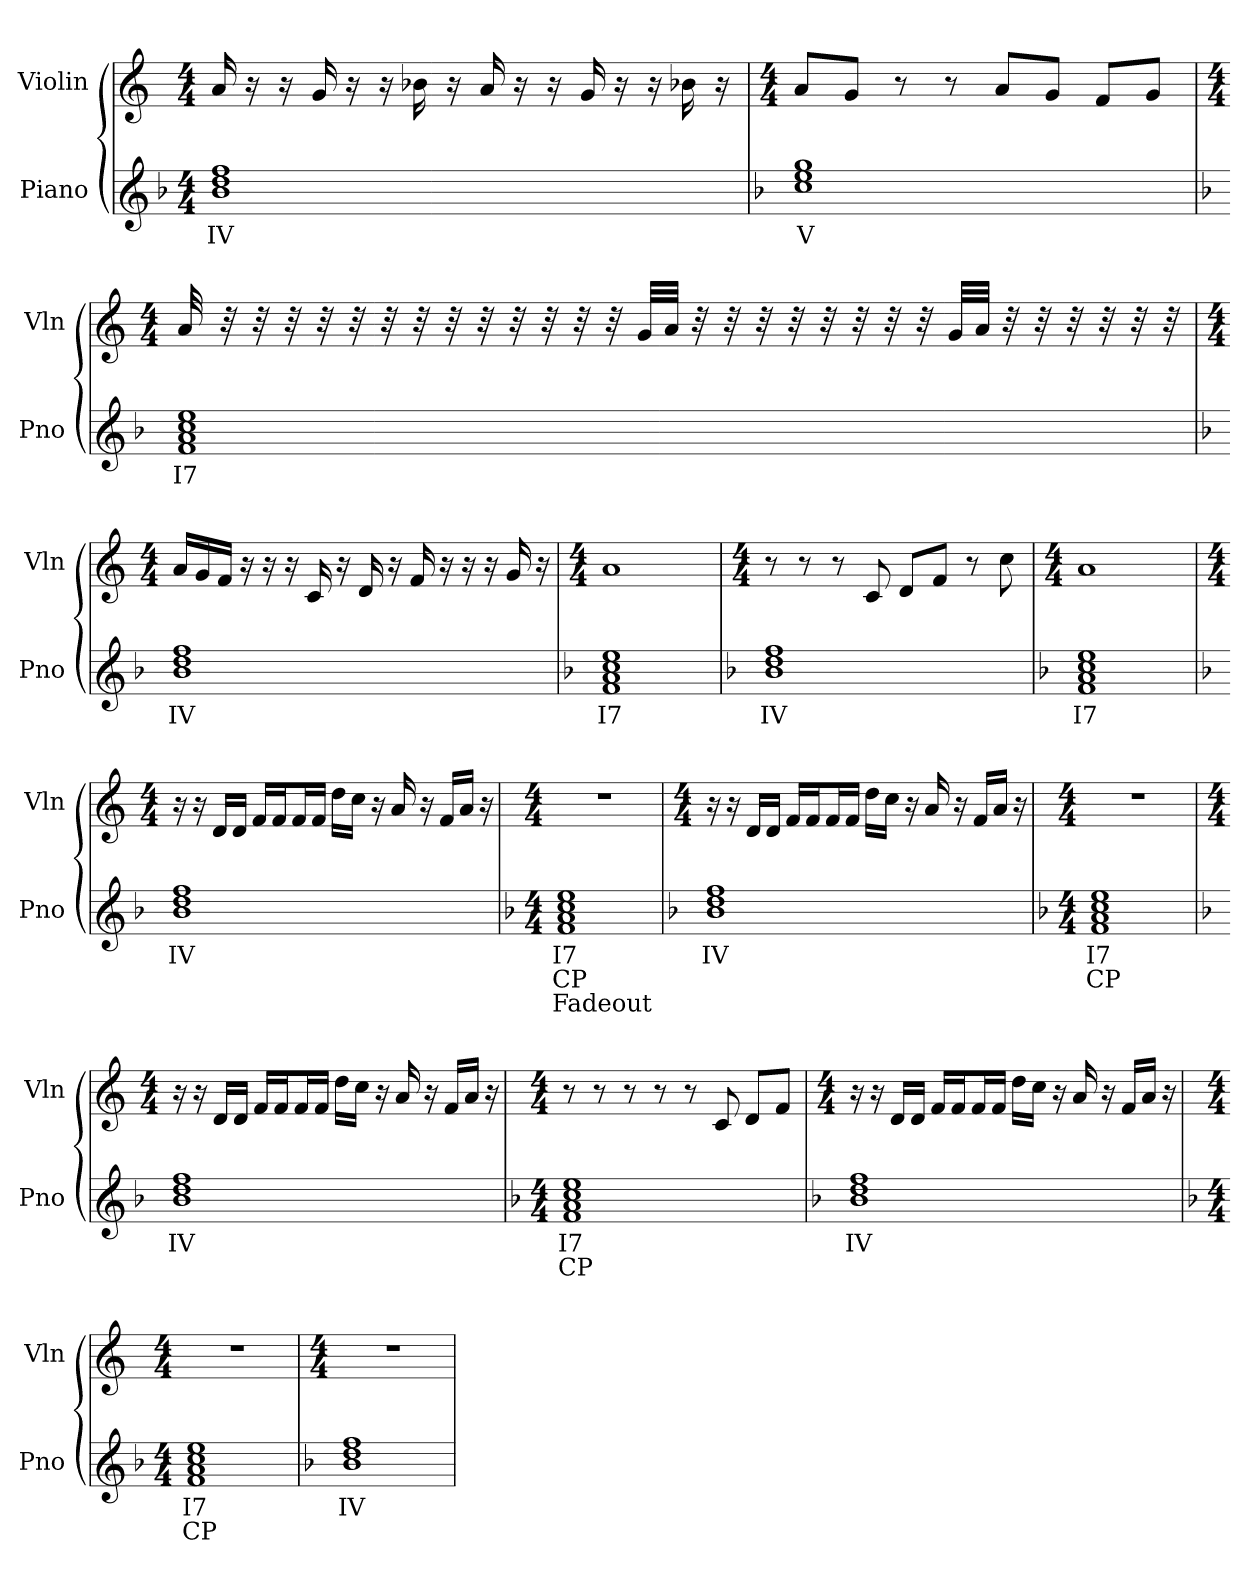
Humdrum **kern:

**kern	**text	**text	**text	**kern
*part2	*part2	*part2	*part2	*part1
*staff2	*staff2	*staff2	*staff2	*staff1
*I"Piano	*	*	*	*I"Violin
*I'Pno	*	*	*	*I'Vln
*k[b-]	*	*	*	*
*F:	*	*	*	*
*M4/4	*	*	*	*M4/4
=	=	=	=	=
1b- 1dd 1ff	IV	.	.	16a
.	.	.	.	16r
.	.	.	.	16r
.	.	.	.	16g
.	.	.	.	16r
.	.	.	.	16r
.	.	.	.	16b-X
.	.	.	.	16r
.	.	.	.	16a
.	.	.	.	16r
.	.	.	.	16r
.	.	.	.	16g
.	.	.	.	16r
.	.	.	.	16r
.	.	.	.	16b-X
.	.	.	.	16r
=	=	=	=	=
*k[b-]	*	*	*	*
*F:	*	*	*	*
*	*	*	*	*M4/4
1cc 1ee 1gg	V	.	.	8aL
.	.	.	.	8gJ
.	.	.	.	8r
.	.	.	.	8r
.	.	.	.	8aL
.	.	.	.	8gJ
.	.	.	.	8fL
.	.	.	.	8gJ
=	=	=	=	=
*k[b-]	*	*	*	*
*F:	*	*	*	*
*	*	*	*	*M4/4
1f 1a 1cc 1ee	I7	.	.	32a
.	.	.	.	32r
.	.	.	.	32r
.	.	.	.	32r
.	.	.	.	32r
.	.	.	.	32r
.	.	.	.	32r
.	.	.	.	32r
.	.	.	.	32r
.	.	.	.	32r
.	.	.	.	32r
.	.	.	.	32r
.	.	.	.	32r
.	.	.	.	32r
.	.	.	.	32gLLL
.	.	.	.	32aJJJ
.	.	.	.	32r
.	.	.	.	32r
.	.	.	.	32r
.	.	.	.	32r
.	.	.	.	32r
.	.	.	.	32r
.	.	.	.	32r
.	.	.	.	32r
.	.	.	.	32gLLL
.	.	.	.	32aJJJ
.	.	.	.	32r
.	.	.	.	32r
.	.	.	.	32r
.	.	.	.	32r
.	.	.	.	32r
.	.	.	.	32r
=	=	=	=	=
*k[b-]	*	*	*	*
*F:	*	*	*	*
*	*	*	*	*M4/4
1b- 1dd 1ff	IV	.	.	16aLL
.	.	.	.	16g
.	.	.	.	16fJJ
.	.	.	.	16r
.	.	.	.	16r
.	.	.	.	16r
.	.	.	.	16c
.	.	.	.	16r
.	.	.	.	16d
.	.	.	.	16r
.	.	.	.	16f
.	.	.	.	16r
.	.	.	.	16r
.	.	.	.	16r
.	.	.	.	16g
.	.	.	.	16r
=	=	=	=	=
*k[b-]	*	*	*	*
*F:	*	*	*	*
*	*	*	*	*M4/4
1f 1a 1cc 1ee	I7	.	.	1a
=	=	=	=	=
*k[b-]	*	*	*	*
*F:	*	*	*	*
*	*	*	*	*M4/4
1b- 1dd 1ff	IV	.	.	8r
.	.	.	.	8r
.	.	.	.	8r
.	.	.	.	8c
.	.	.	.	8dL
.	.	.	.	8fJ
.	.	.	.	8r
.	.	.	.	8cc
=	=	=	=	=
*k[b-]	*	*	*	*
*F:	*	*	*	*
*	*	*	*	*M4/4
1f 1a 1cc 1ee	I7	.	.	1a
=	=	=	=	=
*k[b-]	*	*	*	*
*F:	*	*	*	*
*	*	*	*	*M4/4
1b- 1dd 1ff	IV	.	.	16r
.	.	.	.	16r
.	.	.	.	16dLL
.	.	.	.	16dJJ
.	.	.	.	16fLL
.	.	.	.	16fJ
.	.	.	.	16fL
.	.	.	.	16fJJ
.	.	.	.	16ddLL
.	.	.	.	16ccJJ
.	.	.	.	16r
.	.	.	.	16a
.	.	.	.	16r
.	.	.	.	16fLL
.	.	.	.	16aJJ
.	.	.	.	16r
=	=	=	=	=
*k[b-]	*	*	*	*
*F:	*	*	*	*
*M4/4	*	*	*	*M4/4
1f 1a 1cc 1ee	I7	CP	Fadeout	1r
=	=	=	=	=
*k[b-]	*	*	*	*
*F:	*	*	*	*
*	*	*	*	*M4/4
1b- 1dd 1ff	IV	.	.	16r
.	.	.	.	16r
.	.	.	.	16dLL
.	.	.	.	16dJJ
.	.	.	.	16fLL
.	.	.	.	16fJ
.	.	.	.	16fL
.	.	.	.	16fJJ
.	.	.	.	16ddLL
.	.	.	.	16ccJJ
.	.	.	.	16r
.	.	.	.	16a
.	.	.	.	16r
.	.	.	.	16fLL
.	.	.	.	16aJJ
.	.	.	.	16r
=	=	=	=	=
*k[b-]	*	*	*	*
*F:	*	*	*	*
*M4/4	*	*	*	*M4/4
1f 1a 1cc 1ee	I7	CP	.	1r
=	=	=	=	=
*k[b-]	*	*	*	*
*F:	*	*	*	*
*	*	*	*	*M4/4
1b- 1dd 1ff	IV	.	.	16r
.	.	.	.	16r
.	.	.	.	16dLL
.	.	.	.	16dJJ
.	.	.	.	16fLL
.	.	.	.	16fJ
.	.	.	.	16fL
.	.	.	.	16fJJ
.	.	.	.	16ddLL
.	.	.	.	16ccJJ
.	.	.	.	16r
.	.	.	.	16a
.	.	.	.	16r
.	.	.	.	16fLL
.	.	.	.	16aJJ
.	.	.	.	16r
=	=	=	=	=
*k[b-]	*	*	*	*
*F:	*	*	*	*
*M4/4	*	*	*	*M4/4
1f 1a 1cc 1ee	I7	CP	.	8r
.	.	.	.	8r
.	.	.	.	8r
.	.	.	.	8r
.	.	.	.	8r
.	.	.	.	8c
.	.	.	.	8dL
.	.	.	.	8fJ
=	=	=	=	=
*k[b-]	*	*	*	*
*F:	*	*	*	*
*	*	*	*	*M4/4
1b- 1dd 1ff	IV	.	.	16r
.	.	.	.	16r
.	.	.	.	16dLL
.	.	.	.	16dJJ
.	.	.	.	16fLL
.	.	.	.	16fJ
.	.	.	.	16fL
.	.	.	.	16fJJ
.	.	.	.	16ddLL
.	.	.	.	16ccJJ
.	.	.	.	16r
.	.	.	.	16a
.	.	.	.	16r
.	.	.	.	16fLL
.	.	.	.	16aJJ
.	.	.	.	16r
=	=	=	=	=
*k[b-]	*	*	*	*
*F:	*	*	*	*
*M4/4	*	*	*	*M4/4
1f 1a 1cc 1ee	I7	CP	.	1r
=	=	=	=	=
*k[b-]	*	*	*	*
*F:	*	*	*	*
*	*	*	*	*M4/4
1b- 1dd 1ff	IV	.	.	1r
=	=	=	=	=
*-	*-	*-	*-	*-
